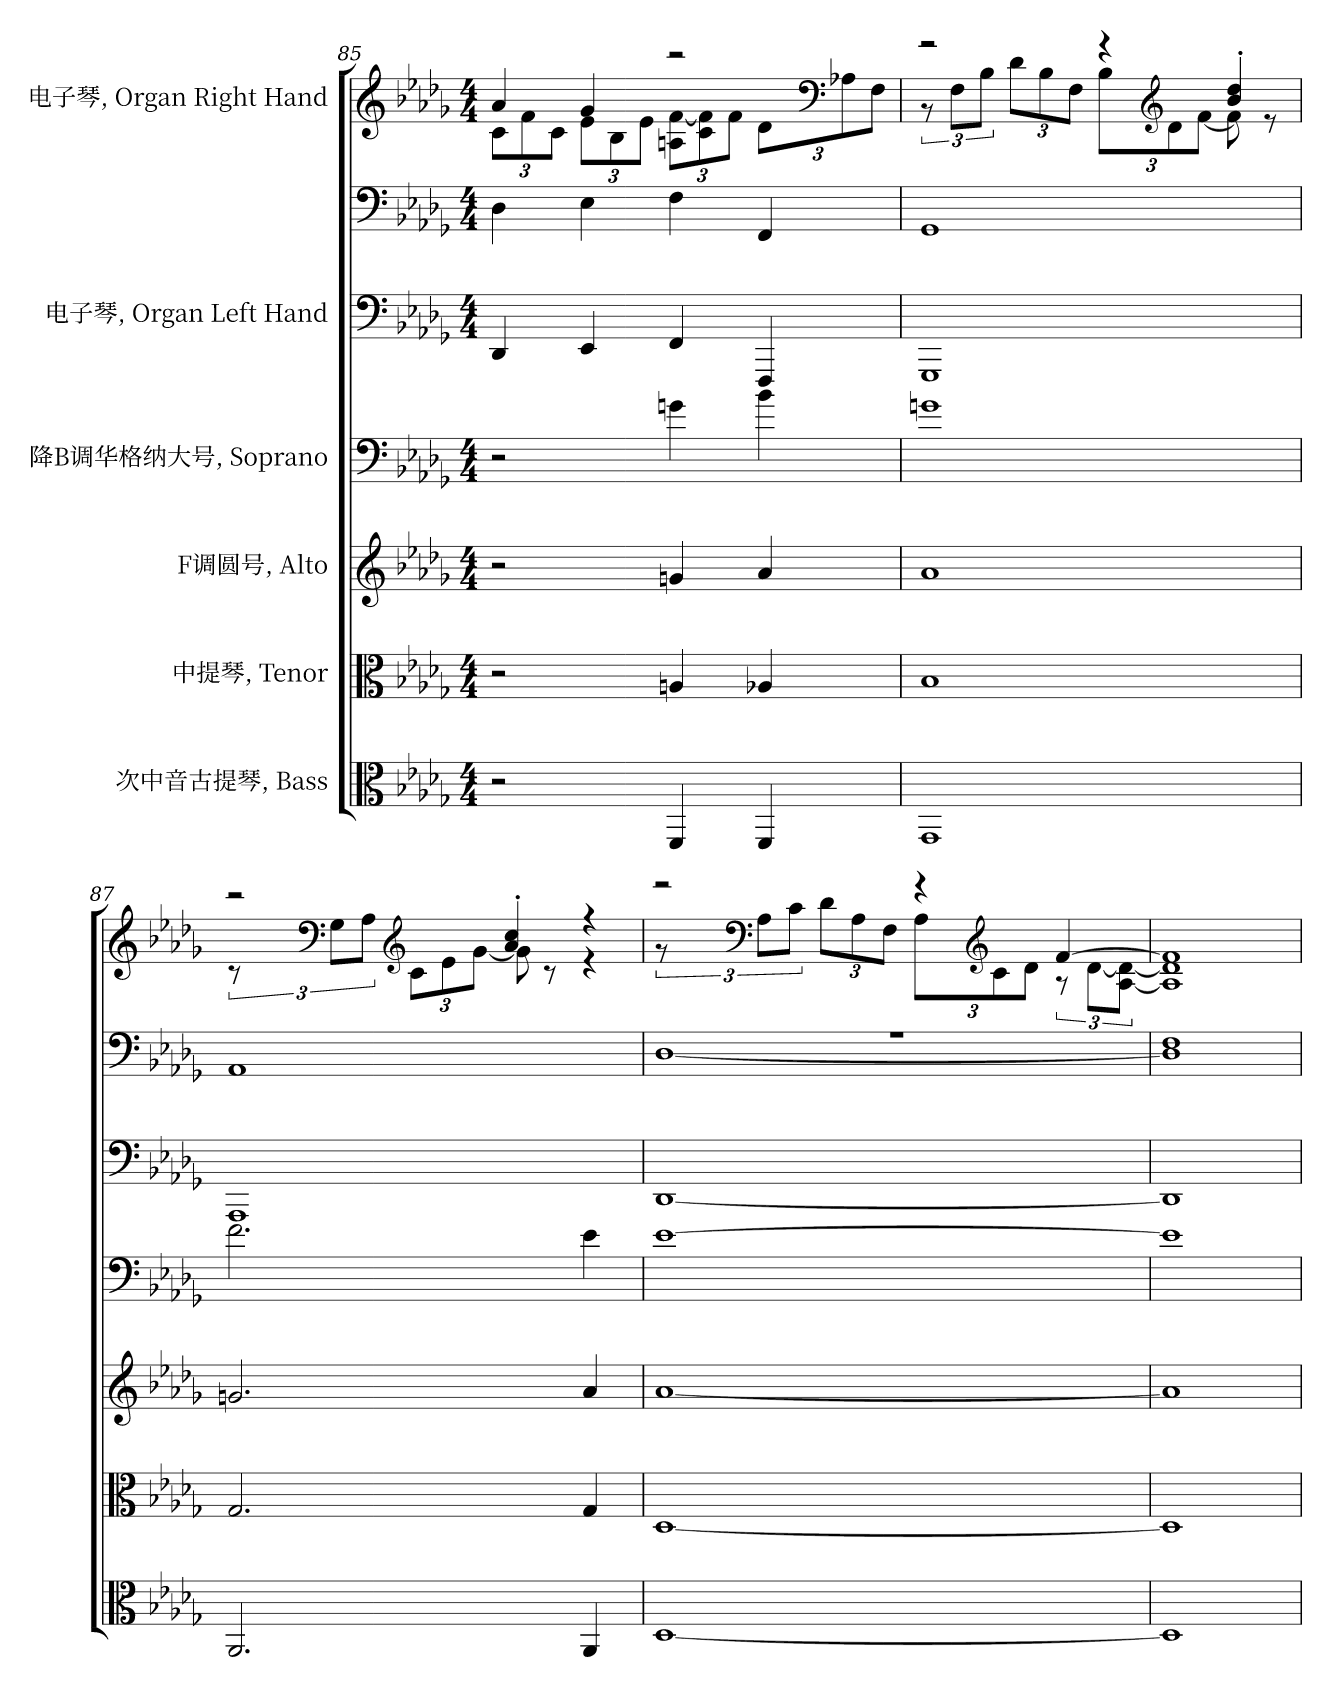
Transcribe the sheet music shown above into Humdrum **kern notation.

**kern	**kern	**kern	**kern	**kern	**kern	**kern
*part6	*part5	*part4	*part3	*part2	*part2	*part1
*staff7	*staff6	*staff5	*staff4	*staff3	*staff2	*staff1
*I"次中音古提琴, Bass	*I"中提琴, Tenor	*I"F调圆号, Alto	*I"降B调华格纳大号, Soprano	*I"电子琴, Organ Left Hand	*	*I"电子琴, Organ Right Hand
!!LO:PB:g=z
*clefC3	*clefC3	*clefG2	*clefF4	*clefF4	*clefF4	*clefG2
*	*	*ITrd4c7	*ITrd1c2	*	*	*
*k[b-e-a-d-g-]	*k[b-e-a-d-g-]	*k[b-e-a-d-g-c-]	*k[b-e-a-d-g-c-f-]	*k[b-e-a-d-g-]	*k[b-e-a-d-g-]	*k[b-e-a-d-g-]
*M4/4	*M4/4	*M4/4	*M4/4	*M4/4	*M4/4	*M4/4
=85	=85	=85	=85	=85	=85	=85
*	*	*	*	*	*	*^
*	*	*	*	*	*	*	*Xbrackettup
2r	2r	2r	2r	4DD-/	4D-\	4a-/	12c\L
.	.	.	.	.	.	.	12f\
.	.	.	.	.	.	.	12c\J
.	.	.	.	4EE-/	4E-\	4g-/	12e-\L
.	.	.	.	.	.	.	12B-\
.	.	.	.	.	.	.	12e-\J
4FF/	4An/	4cn/	4fn\	4FF/	4F\	2r	12An\ [12f\L
.	.	.	.	.	.	.	12c\ 12f\]
.	.	.	.	.	.	.	12f\J
4FF/	4A-X/	4d-/	4a-\	4FFF/	4FF/	.	12d-\L
*	*	*	*	*	*	*clefF4	*
.	.	.	.	.	.	.	12A-X\
.	.	.	.	.	.	.	12F\J
=86	=86	=86	=86	=86	=86	=86	=86
*	*	*	*	*	*	*	*brackettup
*	*	*	*	*	*	*MM77	*
1GG-	1B-	1d-	1fn	1GGG-	1GG-	2r	12r
.	.	.	.	.	.	.	12F\L
.	.	.	.	.	.	.	12B-\J
*	*	*	*	*	*	*	*Xbrackettup
*	*	*	*	*	*	*MM75	*
.	.	.	.	.	.	.	12d-\L
.	.	.	.	.	.	.	12B-\
.	.	.	.	.	.	.	12F\J
*	*	*	*	*	*	*MM70	*
.	.	.	.	.	.	4r	12B-\L
*	*	*	*	*	*	*clefG2	*
.	.	.	.	.	.	.	12d-\
.	.	.	.	.	.	.	[12f\J
.	.	.	.	.	.	4b-/' 4dd-/'	8f\]
.	.	.	.	.	.	.	8r
!!LO:PB:g=z	!!
=87	=87	=87	=87	=87	=87	=87	=87
*	*	*	*	*	*	*	*brackettup
*	*	*	*	*	*	*MM66	*
2.AA-/	2.G-/	2.cn/	2.e-\	1AAA-	1AA-	2r	12r
*	*	*	*	*	*	*clefF4	*
.	.	.	.	.	.	.	12G-\L
.	.	.	.	.	.	.	12A-\J
*	*	*	*	*	*	*clefG2	*
*	*	*	*	*	*	*	*Xbrackettup
.	.	.	.	.	.	.	12c\L
.	.	.	.	.	.	.	12e-\
.	.	.	.	.	.	.	[12g-\J
.	.	.	.	.	.	4a-/' 4cc/'	8g-\]
.	.	.	.	.	.	.	8r
4AA-/	4G-/	4d-/	4d-\	.	.	4r	4r
=88	=88	=88	=88	=88	=88	=88	=88
*	*	*	*	*	*^	*	*
*	*	*	*	*	*	*	*	*brackettup
[1D-	[1D-	[1d-	[1d-	[1DD-	1r	[1D-	2r	12r
*	*	*	*	*	*	*	*clefF4	*
.	.	.	.	.	.	.	.	12A-\L
.	.	.	.	.	.	.	.	12c\J
*	*	*	*	*	*	*	*	*Xbrackettup
.	.	.	.	.	.	.	.	12d-\L
.	.	.	.	.	.	.	.	12A-\
.	.	.	.	.	.	.	.	12F\J
.	.	.	.	.	.	.	4r	12A-\L
*	*	*	*	*	*	*	*clefG2	*
.	.	.	.	.	.	.	.	12c\
.	.	.	.	.	.	.	.	12d-\J
*	*	*	*	*	*	*	*	*brackettup
.	.	.	.	.	.	.	[4f/	12r
.	.	.	.	.	.	.	.	[12d-\L
.	.	.	.	.	.	.	.	[12A-\ 12d-\_J
=89	=89	=89	=89	=89	=89	=89	=89	=89
1D-]	1D-]	1d-]	1d-]	1DD-]	1F	1D-]	1f]	1A-] 1d-]
*	*	*	*	*	*v	*v	*	*
*	*	*	*	*	*	*v	*v
=	=	=	=	=	=	=
*-	*-	*-	*-	*-	*-	*-
